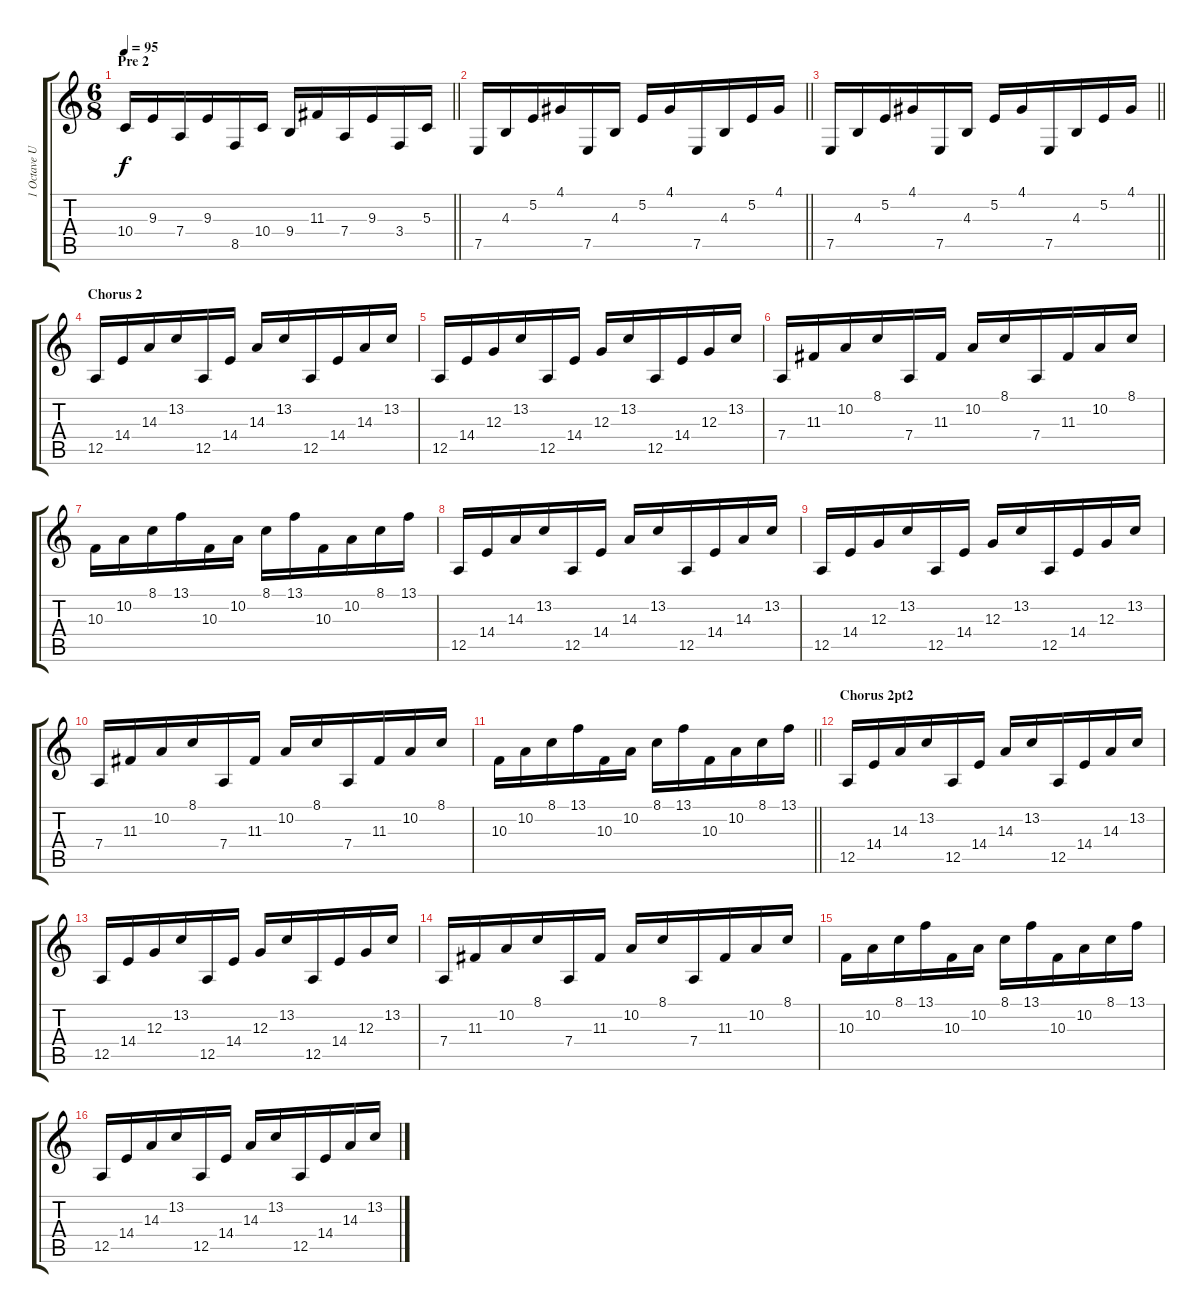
\track ("1 Octave Up Ignore Me" "1 Octave U") {instrument stringensemble1}
\staff {score tabs}
\tuning (E4 B3 G3 D3 A2 E2) {hide}
\ts (6 8)
\section ("" "Pre 2")
\tempo 95
\clef g2
\barLineRight lightlight
\ks c
10.4.16{dy f} 9.3.16 7.4.16 9.3.16 8.5.16 10.4.16 9.4.16 11.3.16 7.4.16 9.3.16 3.4.16 5.3.16 |
\barLineRight lightlight
7.5.16 4.3.16 5.2.16 4.1.16 7.5.16 4.3.16 5.2.16 4.1.16 7.5.16 4.3.16 5.2.16 4.1.16 |
\barLineRight lightlight
7.5.16 4.3.16 5.2.16 4.1.16 7.5.16 4.3.16 5.2.16 4.1.16 7.5.16 4.3.16 5.2.16 4.1.16 |
\section ("" "Chorus 2")
12.5.16 14.4.16 14.3.16 13.2.16 12.5.16 14.4.16 14.3.16 13.2.16 12.5.16 14.4.16 14.3.16 13.2.16 |
12.5.16 14.4.16 12.3.16 13.2.16 12.5.16 14.4.16 12.3.16 13.2.16 12.5.16 14.4.16 12.3.16 13.2.16 |
7.4.16 11.3.16 10.2.16 8.1.16 7.4.16 11.3.16 10.2.16 8.1.16 7.4.16 11.3.16 10.2.16 8.1.16 |
10.3.16 10.2.16 8.1.16 13.1.16 10.3.16 10.2.16 8.1.16 13.1.16 10.3.16 10.2.16 8.1.16 13.1.16 |
12.5.16 14.4.16 14.3.16 13.2.16 12.5.16 14.4.16 14.3.16 13.2.16 12.5.16 14.4.16 14.3.16 13.2.16 |
12.5.16 14.4.16 12.3.16 13.2.16 12.5.16 14.4.16 12.3.16 13.2.16 12.5.16 14.4.16 12.3.16 13.2.16 |
7.4.16 11.3.16 10.2.16 8.1.16 7.4.16 11.3.16 10.2.16 8.1.16 7.4.16 11.3.16 10.2.16 8.1.16 |
\barLineRight lightlight
10.3.16 10.2.16 8.1.16 13.1.16 10.3.16 10.2.16 8.1.16 13.1.16 10.3.16 10.2.16 8.1.16 13.1.16 |
\section ("" "Chorus 2pt2")
12.5.16 14.4.16 14.3.16 13.2.16 12.5.16 14.4.16 14.3.16 13.2.16 12.5.16 14.4.16 14.3.16 13.2.16 |
12.5.16 14.4.16 12.3.16 13.2.16 12.5.16 14.4.16 12.3.16 13.2.16 12.5.16 14.4.16 12.3.16 13.2.16 |
7.4.16 11.3.16 10.2.16 8.1.16 7.4.16 11.3.16 10.2.16 8.1.16 7.4.16 11.3.16 10.2.16 8.1.16 |
10.3.16 10.2.16 8.1.16 13.1.16 10.3.16 10.2.16 8.1.16 13.1.16 10.3.16 10.2.16 8.1.16 13.1.16 |
12.5.16 14.4.16 14.3.16 13.2.16 12.5.16 14.4.16 14.3.16 13.2.16 12.5.16 14.4.16 14.3.16 13.2.16
